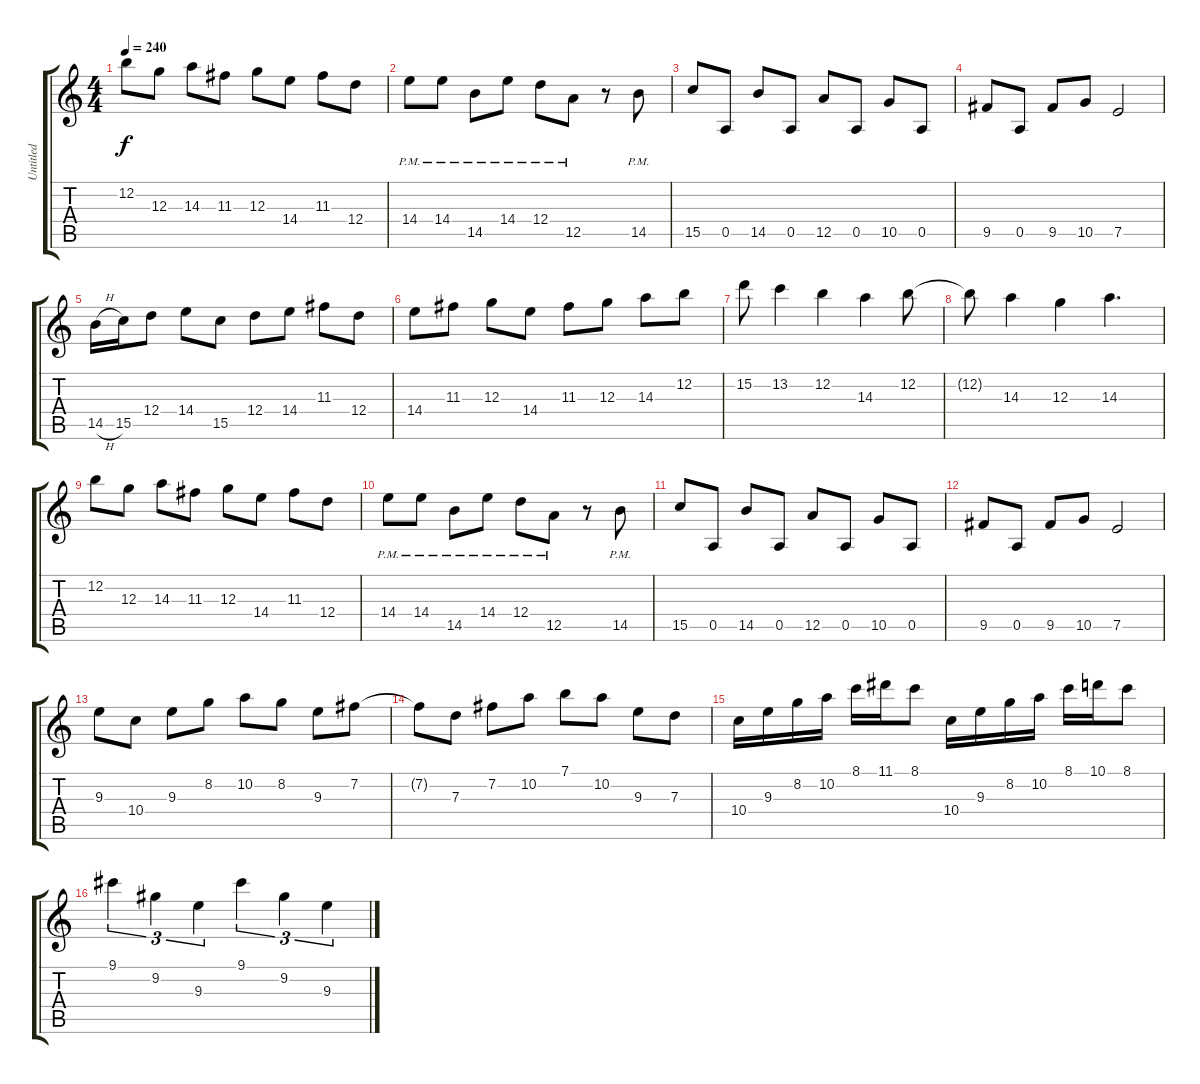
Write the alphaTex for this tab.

\track ("Untitled" "Untitled") {instrument distortionguitar}
\staff {score tabs}
\tuning (E4 B3 G3 D3 A2 E2) {hide}
\ts (4 4)
\tempo 240
\clef g2
\ks c
12.2.8{dy f} 12.3.8 14.3.8 11.3.8 12.3.8 14.4.8 11.3.8 12.4.8 |
14.4{pm}.8 14.4{pm}.8 14.5{pm}.8 14.4{pm}.8 12.4{pm}.8 12.5{pm}.8 r.8 14.5{pm}.8 |
15.5.8 0.5.8 14.5.8 0.5.8 12.5.8 0.5.8 10.5.8 0.5.8 |
9.5.8 0.5.8 9.5.8 10.5.8 7.5.2 |
14.5{h}.16 15.5.16 12.4.8 14.4.8 15.5.8 12.4.8 14.4.8 11.3.8 12.4.8 |
14.4.8 11.3.8 12.3.8 14.4.8 11.3.8 12.3.8 14.3.8 12.2.8 |
15.2.8 13.2.4 12.2.4 14.3.4 12.2.8 |
12.2{t}.8 14.3.4 12.3.4 14.3.4{d} |
12.2.8 12.3.8 14.3.8 11.3.8 12.3.8 14.4.8 11.3.8 12.4.8 |
14.4{pm}.8 14.4{pm}.8 14.5{pm}.8 14.4{pm}.8 12.4{pm}.8 12.5{pm}.8 r.8 14.5{pm}.8 |
15.5.8 0.5.8 14.5.8 0.5.8 12.5.8 0.5.8 10.5.8 0.5.8 |
9.5.8 0.5.8 9.5.8 10.5.8 7.5.2 |
9.3.8 10.4.8 9.3.8 8.2.8 10.2.8 8.2.8 9.3.8 7.2.8 |
7.2{t}.8 7.3.8 7.2.8 10.2.8 7.1.8 10.2.8 9.3.8 7.3.8 |
10.4.16 9.3.16 8.2.16 10.2.16 8.1.16 11.1.16 8.1.8 10.4.16 9.3.16 8.2.16 10.2.16 8.1.16 10.1.16 8.1.8 |
9.1.4{tu (3 2)} 9.2.4{tu (3 2)} 9.3.4{tu (3 2)} 9.1.4{tu (3 2)} 9.2.4{tu (3 2)} 9.3.4{tu (3 2)}
